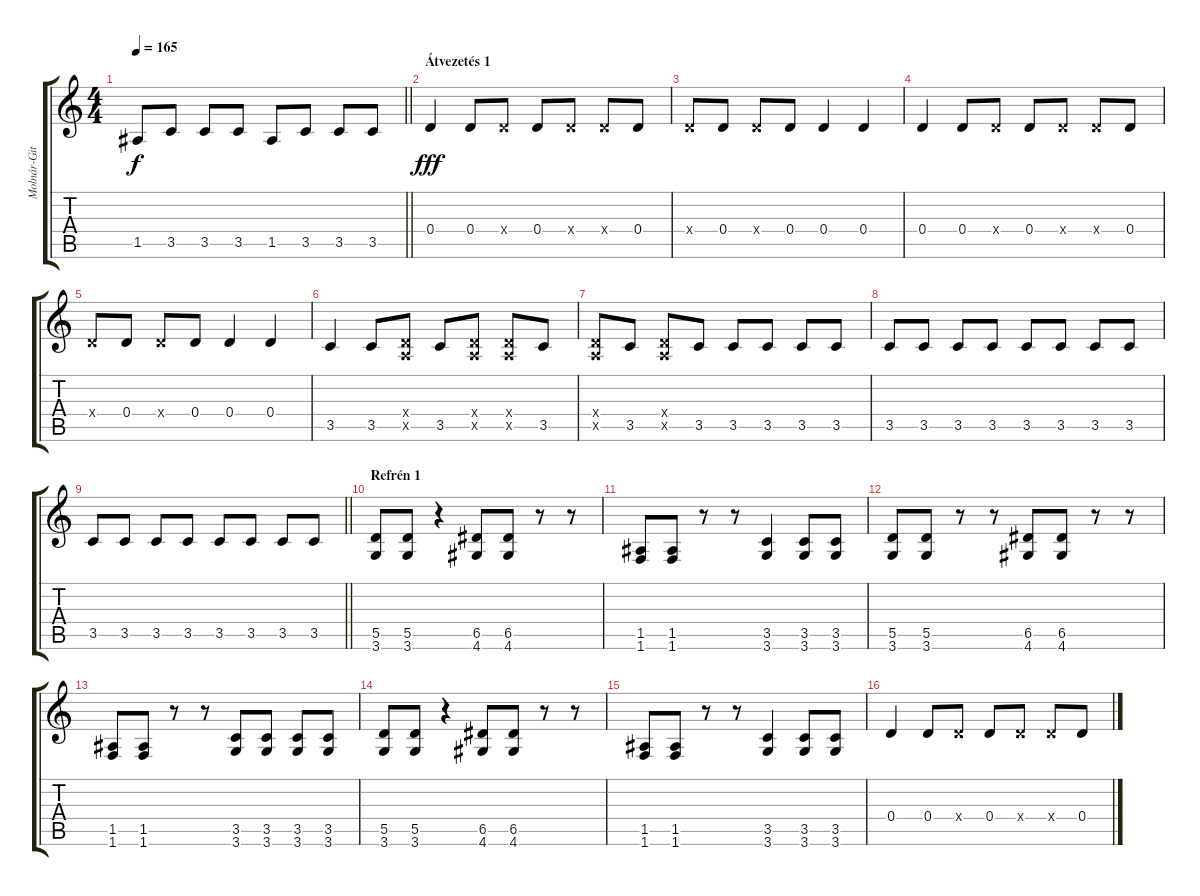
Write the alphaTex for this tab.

\track ("Molnár-Gitár" "Molnár-Git") {instrument overdrivenguitar}
\staff {score tabs}
\tuning (E4 B3 G3 D3 A2 E2) {hide}
\ts (4 4)
\tempo 165
\clef g2
\barLineRight lightlight
\ks c
1.5.8{dy f} 3.5.8 3.5.8 3.5.8 1.5.8 3.5.8 3.5.8 3.5.8 |
\section ("" "Átvezetés 1")
0.4.4{dy fff} 0.4.8 0.4{x}.8 0.4.8 0.4{x}.8 0.4{x}.8 0.4.8 |
0.4{x}.8 0.4.8 0.4{x}.8 0.4.8 0.4.4 0.4.4 |
0.4.4 0.4.8 0.4{x}.8 0.4.8 0.4{x}.8 0.4{x}.8 0.4.8 |
0.4{x}.8 0.4.8 0.4{x}.8 0.4.8 0.4.4 0.4.4 |
3.5.4 3.5.8 (0.4{x} 0.5{x}).8 3.5.8 (0.4{x} 0.5{x}).8 (0.4{x} 0.5{x}).8 3.5.8 |
(0.4{x} 0.5{x}).8 3.5.8 (0.4{x} 0.5{x}).8 3.5.8 3.5.8 3.5.8 3.5.8 3.5.8 |
3.5.8 3.5.8 3.5.8 3.5.8 3.5.8 3.5.8 3.5.8 3.5.8 |
\barLineRight lightlight
3.5.8 3.5.8 3.5.8 3.5.8 3.5.8 3.5.8 3.5.8 3.5.8 |
\section ("" "Refrén 1")
(5.5 3.6).8 (5.5 3.6).8 r.4 (6.5 4.6).8 (6.5 4.6).8 r.8 r.8 |
(1.5 1.6).8 (1.5 1.6).8 r.8 r.8 (3.5 3.6).4 (3.5 3.6).8 (3.5 3.6).8 |
(5.5 3.6).8 (5.5 3.6).8 r.8 r.8 (6.5 4.6).8 (6.5 4.6).8 r.8 r.8 |
(1.5 1.6).8 (1.5 1.6).8 r.8 r.8 (3.5 3.6).8 (3.5 3.6).8 (3.5 3.6).8 (3.5 3.6).8 |
(5.5 3.6).8 (5.5 3.6).8 r.4 (6.5 4.6).8 (6.5 4.6).8 r.8 r.8 |
(1.5 1.6).8 (1.5 1.6).8 r.8 r.8 (3.5 3.6).4 (3.5 3.6).8 (3.5 3.6).8 |
0.4.4 0.4.8 0.4{x}.8 0.4.8 0.4{x}.8 0.4{x}.8 0.4.8
